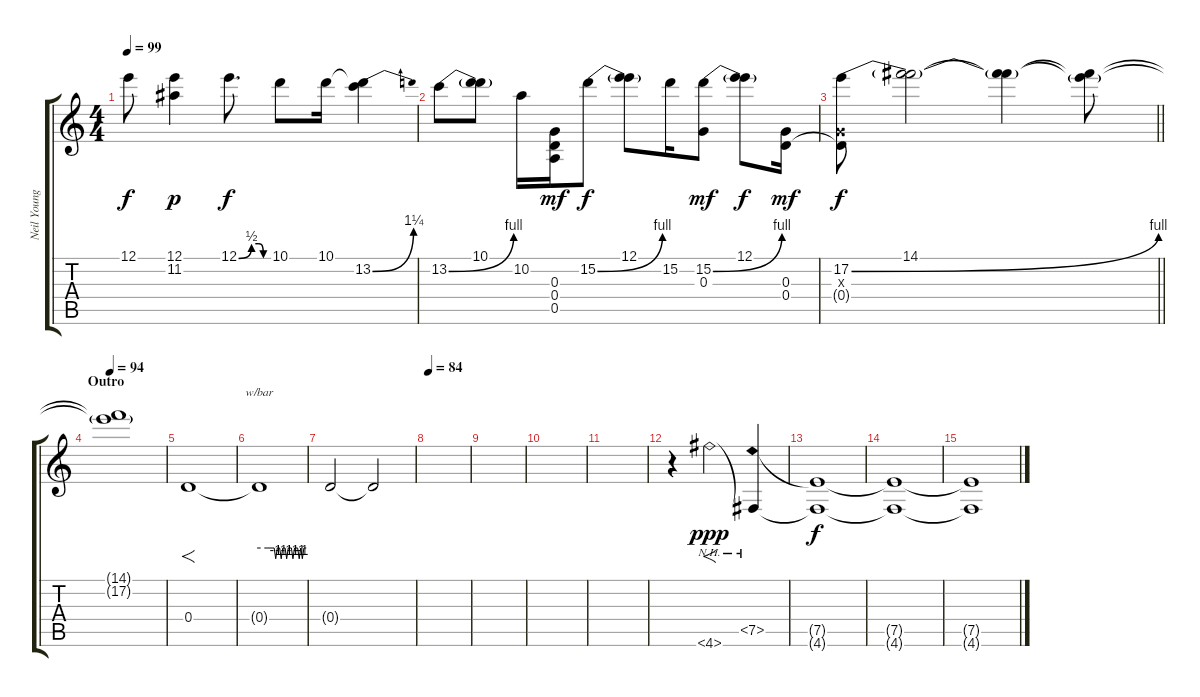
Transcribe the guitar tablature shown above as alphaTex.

\track ("Neil Young (Lead)" "Neil Young") {instrument overdrivenguitar}
\staff {score tabs}
\tuning (E4 B3 G3 D3 A2 D2) {hide}
\ts (4 4)
\tempo 99
\clef g2
\ks c
12.1.8{dy f} (12.1 11.2).4{dy p} 12.1{be (custom 0 0 26 2 41 2 50 0 60 0)}.8{d dy f} 10.1.8 10.1.16 (10.1{t} 13.2{be (bend 0 0 60 5)}).4 |
13.2{be (bend 0 0 60 4)}.8 (10.1 13.2{t}).8 10.2.16 (0.3 0.4 0.5).16{dy mf} 15.2{be (bend 0 0 60 4)}.8{dy f} (12.1 15.2{t}).8 15.2.16 (15.2{be (bend 0 0 60 4)} 0.3).8{dy mf} (12.1 15.2{t}).8{dy f} (0.3 0.4).16{dy mf} |
\barLineRight lightlight
(17.2{be (bend 0 0 60 4)} 0.3{x} 0.4{t}).8{dy f} (14.1 17.2{t}).2 (14.1{t} 17.2{t}).4 (14.1{t} 17.2{t}).8 |
\section ("" "Outro")
\tempo 94
(14.1{t} 17.2{t}).1 |
0.4.1{f volume 1} |
0.4{t}.1{tbe (custom default 0 0 11 0 19 0 21 -4 23 0 26 0 28 -4 30 0 33 0 35 -4 37 0 41 0 43 -4 45 0 49 0 51 -4 53 0 55 -4 57 0 60 0)} |
0.4{t}.2 0.4{t}.2 |
\tempo 84
|
|
|
|
r.4{volume 5 instrument electricbassfinger} 4.6{nh}.2{f dy ppp} (7.5{nh} 4.6{t}).4 |
(7.5{t} 4.6{t}).1{dy f} |
(7.5{t} 4.6{t}).1 |
(7.5{t} 4.6{t}).1
